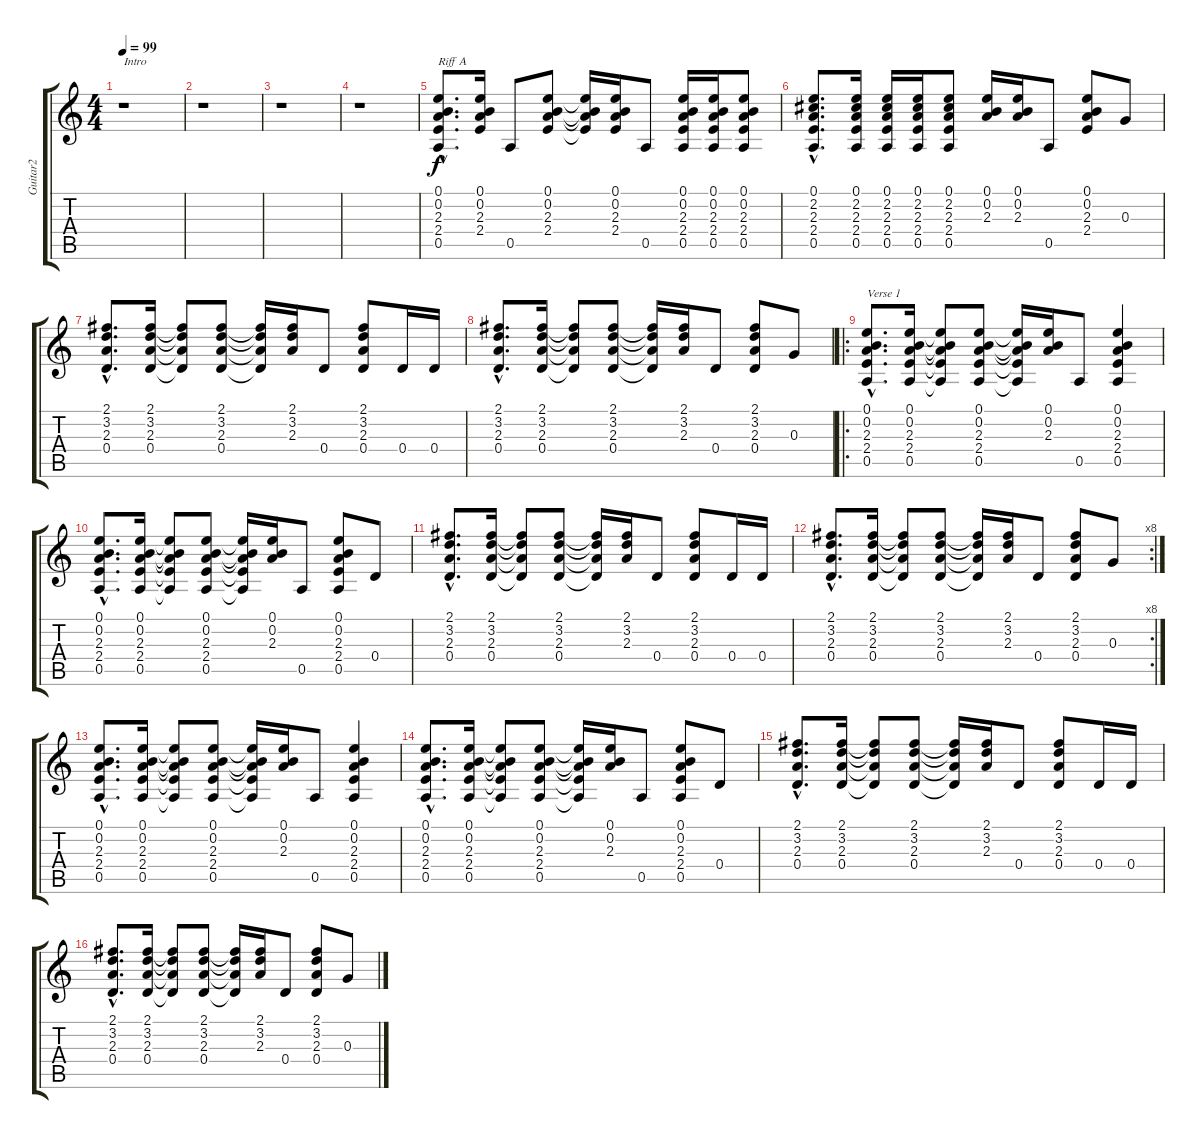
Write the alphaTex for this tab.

\track ("Guitar2" "Guitar2") {instrument acousticguitarsteel}
\staff {score tabs}
\tuning (E4 B3 G3 D3 A2 D2) {hide}
\ts (4 4)
\tempo 99
\clef g2
\ks c
r.1{txt "Intro" dy f instrument acousticguitarsteel} |
r.1 |
r.1 |
r.1 |
(0.1{hac} 0.2{hac} 2.3{hac} 2.4{hac} 0.5{hac}).8{d txt "Riff A"} (0.1 0.2 2.3 2.4).16 0.5.8 (0.1 0.2 2.3 2.4).8 (0.1{t} 0.2{t} 2.3{t} 2.4{t}).16 (0.1 0.2 2.3 2.4).16 0.5.8 (0.1 0.2 2.3 2.4 0.5).16 (0.1 0.2 2.3 2.4 0.5).16 (0.1 0.2 2.3 2.4 0.5).8 |
(0.1{hac} 2.2{hac} 2.3{hac} 2.4{hac} 0.5{hac}).8{d} (0.1 2.2 2.3 2.4 0.5).16 (0.1 2.2 2.3 2.4 0.5).16 (0.1 2.2 2.3 2.4 0.5).16 (0.1 2.2 2.3 2.4 0.5).8 (0.1 0.2 2.3).16 (0.1 0.2 2.3).16 0.5.8 (0.1 0.2 2.3 2.4).8 0.3.8 |
(2.1{hac} 3.2{hac} 2.3{hac} 0.4{hac}).8{d} (2.1 3.2 2.3 0.4).16 (2.1{t} 3.2{t} 2.3{t} 0.4{t}).8 (2.1 3.2 2.3 0.4).8 (2.1{t} 3.2{t} 2.3{t} 0.4{t}).16 (2.1 3.2 2.3).16 0.4.8 (2.1 3.2 2.3 0.4).8 0.4.16 0.4.16 |
(2.1{hac} 3.2{hac} 2.3{hac} 0.4{hac}).8{d} (2.1 3.2 2.3 0.4).16 (2.1{t} 3.2{t} 2.3{t} 0.4{t}).8 (2.1 3.2 2.3 0.4).8 (2.1{t} 3.2{t} 2.3{t} 0.4{t}).16 (2.1 3.2 2.3).16 0.4.8 (2.1 3.2 2.3 0.4).8 0.3.8 |
\ro
(0.1{hac} 0.2{hac} 2.3{hac} 2.4{hac} 0.5{hac}).8{d txt "Verse 1"} (0.1 0.2 2.3 2.4 0.5).16 (0.1{t} 0.2{t} 2.3{t} 2.4{t} 0.5{t}).8 (0.1 0.2 2.3 2.4 0.5).8 (0.1{t} 0.2{t} 2.3{t} 2.4{t} 0.5{t}).16 (0.1 0.2 2.3).16 0.5.8 (0.1 0.2 2.3 2.4 0.5).4 |
(0.1{hac} 0.2{hac} 2.3{hac} 2.4{hac} 0.5{hac}).8{d} (0.1 0.2 2.3 2.4 0.5).16 (0.1{t} 0.2{t} 2.3{t} 2.4{t} 0.5{t}).8 (0.1 0.2 2.3 2.4 0.5).8 (0.1{t} 0.2{t} 2.3{t} 2.4{t} 0.5{t}).16 (0.1 0.2 2.3).16 0.5.8 (0.1 0.2 2.3 2.4 0.5).8 0.4.8 |
(2.1{hac} 3.2{hac} 2.3{hac} 0.4{hac}).8{d} (2.1 3.2 2.3 0.4).16 (2.1{t} 3.2{t} 2.3{t} 0.4{t}).8 (2.1 3.2 2.3 0.4).8 (2.1{t} 3.2{t} 2.3{t} 0.4{t}).16 (2.1 3.2 2.3).16 0.4.8 (2.1 3.2 2.3 0.4).8 0.4.16 0.4.16 |
\rc 8
(2.1{hac} 3.2{hac} 2.3{hac} 0.4{hac}).8{d} (2.1 3.2 2.3 0.4).16 (2.1{t} 3.2{t} 2.3{t} 0.4{t}).8 (2.1 3.2 2.3 0.4).8 (2.1{t} 3.2{t} 2.3{t} 0.4{t}).16 (2.1 3.2 2.3).16 0.4.8 (2.1 3.2 2.3 0.4).8 0.3.8 |
(0.1{hac} 0.2{hac} 2.3{hac} 2.4{hac} 0.5{hac}).8{d} (0.1 0.2 2.3 2.4 0.5).16 (0.1{t} 0.2{t} 2.3{t} 2.4{t} 0.5{t}).8 (0.1 0.2 2.3 2.4 0.5).8 (0.1{t} 0.2{t} 2.3{t} 2.4{t} 0.5{t}).16 (0.1 0.2 2.3).16 0.5.8 (0.1 0.2 2.3 2.4 0.5).4 |
(0.1{hac} 0.2{hac} 2.3{hac} 2.4{hac} 0.5{hac}).8{d} (0.1 0.2 2.3 2.4 0.5).16 (0.1{t} 0.2{t} 2.3{t} 2.4{t} 0.5{t}).8 (0.1 0.2 2.3 2.4 0.5).8 (0.1{t} 0.2{t} 2.3{t} 2.4{t} 0.5{t}).16 (0.1 0.2 2.3).16 0.5.8 (0.1 0.2 2.3 2.4 0.5).8 0.4.8 |
(2.1{hac} 3.2{hac} 2.3{hac} 0.4{hac}).8{d} (2.1 3.2 2.3 0.4).16 (2.1{t} 3.2{t} 2.3{t} 0.4{t}).8 (2.1 3.2 2.3 0.4).8 (2.1{t} 3.2{t} 2.3{t} 0.4{t}).16 (2.1 3.2 2.3).16 0.4.8 (2.1 3.2 2.3 0.4).8 0.4.16 0.4.16 |
(2.1{hac} 3.2{hac} 2.3{hac} 0.4{hac}).8{d} (2.1 3.2 2.3 0.4).16 (2.1{t} 3.2{t} 2.3{t} 0.4{t}).8 (2.1 3.2 2.3 0.4).8 (2.1{t} 3.2{t} 2.3{t} 0.4{t}).16 (2.1 3.2 2.3).16 0.4.8 (2.1 3.2 2.3 0.4).8 0.3.8
